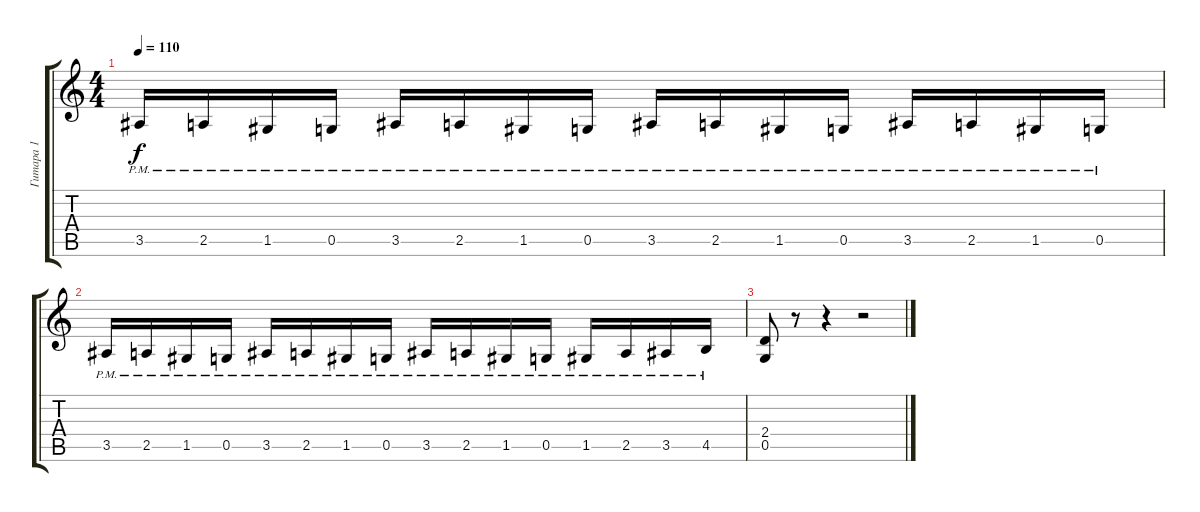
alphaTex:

\track ("Гитара 1" "Гитара 1") {instrument overdrivenguitar}
\staff {score tabs}
\tuning (D4 A3 F3 C3 G2 D2) {hide}
\ts (4 4)
\tempo 110
\clef g2
\ks c
3.5{pm}.16{dy f} 2.5{pm}.16 1.5{pm}.16 0.5{pm}.16 3.5{pm}.16 2.5{pm}.16 1.5{pm}.16 0.5{pm}.16 3.5{pm}.16 2.5{pm}.16 1.5{pm}.16 0.5{pm}.16 3.5{pm}.16 2.5{pm}.16 1.5{pm}.16 0.5{pm}.16 |
3.5{pm}.16 2.5{pm}.16 1.5{pm}.16 0.5{pm}.16 3.5{pm}.16 2.5{pm}.16 1.5{pm}.16 0.5{pm}.16 3.5{pm}.16 2.5{pm}.16 1.5{pm}.16 0.5{pm}.16 1.5{pm}.16 2.5{pm}.16 3.5{pm}.16 4.5{pm}.16 |
(2.4 0.5).8 r.8 r.4 r.2
